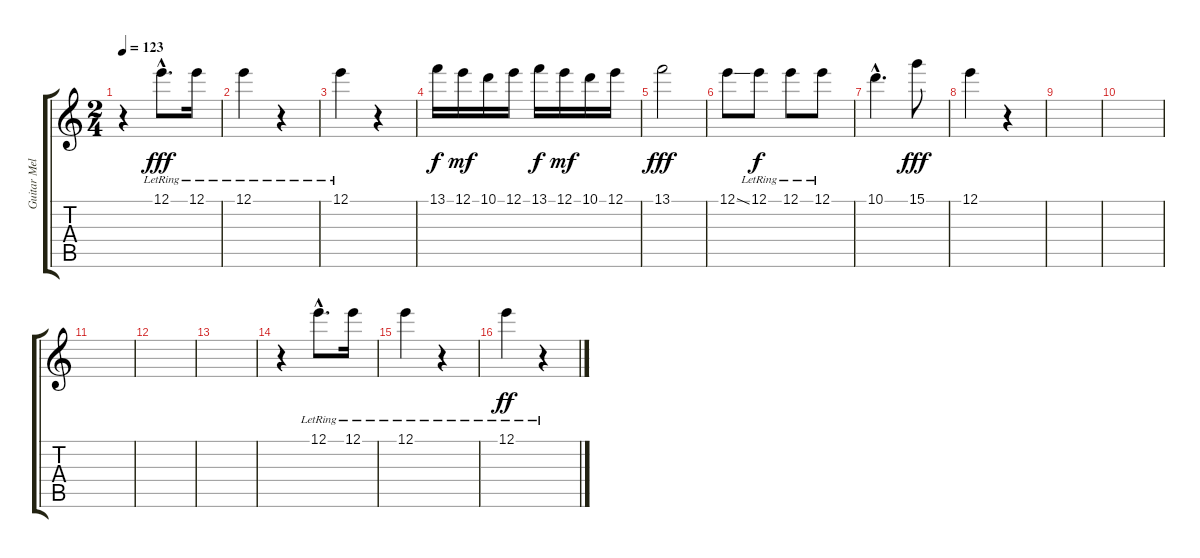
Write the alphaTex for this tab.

\track ("Guitar Melody" "Guitar Mel") {instrument acousticguitarnylon}
\staff {score tabs}
\tuning (E4 B3 G3 D3 A2 E2) {hide}
\ts (2 4)
\tempo 123
\clef g2
\ks c
r.4{dy fff} 12.1{hac lr}.8{d} 12.1{lr}.16 |
12.1{lr}.4 r.4 |
12.1{lr}.4 r.4 |
13.1.16{dy f} 12.1.16{dy mf} 10.1.16 12.1.16 13.1.16{dy f} 12.1.16{dy mf} 10.1.16 12.1.16 |
13.1.2{dy fff} |
12.1{ss}.8 12.1{lr}.8{dy f} 12.1{lr}.8 12.1{lr}.8 |
10.1{hac}.4{d} 15.1.8{dy fff} |
12.1.4 r.4 |
|
|
|
|
|
r.4 12.1{hac lr}.8{d} 12.1{lr}.16 |
12.1{lr}.4 r.4 |
12.1{lr}.4{dy ff} r.4
